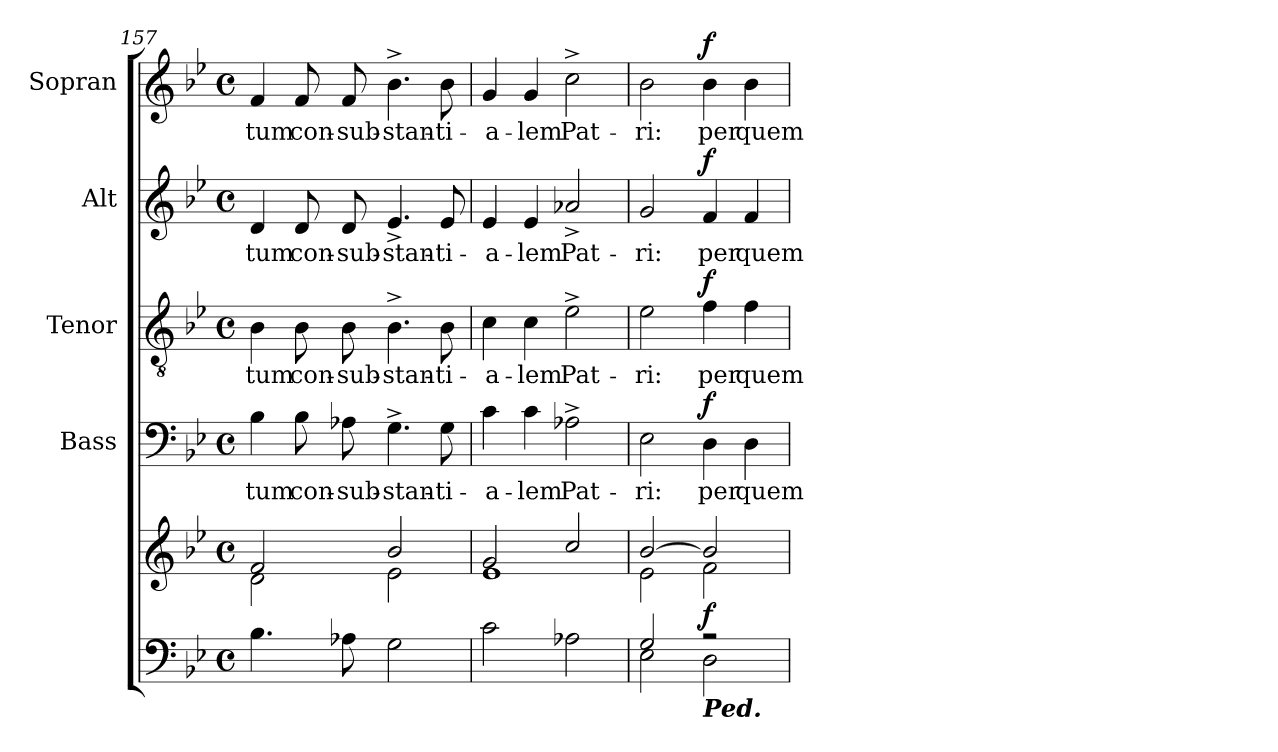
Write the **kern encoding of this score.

**kern	**kern	**dynam	**kern	**text	**dynam	**kern	**text	**dynam	**kern	**text	**dynam	**kern	**text	**dynam
*part5	*part5	*part5	*part4	*part4	*part4	*part3	*part3	*part3	*part2	*part2	*part2	*part1	*part1	*part1
*staff6	*staff5	*staff5/6	*staff4	*staff4	*staff4	*staff3	*staff3	*staff3	*staff2	*staff2	*staff2	*staff1	*staff1	*staff1
*	*	*	*I"Bass	*	*	*I"Tenor	*	*	*I"Alt	*	*	*I"Sopran	*	*
*	*	*	*I'B.	*	*	*I'T.	*	*	*I'A.	*	*	*I'S.	*	*
*clefF4	*clefG2	*	*clefF4	*	*	*clefGv2	*	*	*clefG2	*	*	*clefG2	*	*
*k[b-e-]	*k[b-e-]	*	*k[b-e-]	*	*	*k[b-e-]	*	*	*k[b-e-]	*	*	*k[b-e-]	*	*
*B-:	*B-:	*	*B-:	*	*	*B-:	*	*	*B-:	*	*	*B-:	*	*
*M4/4	*M4/4	*	*M4/4	*	*	*M4/4	*	*	*M4/4	*	*	*M4/4	*	*
*met(c)	*met(c)	*	*met(c)	*	*	*met(c)	*	*	*met(c)	*	*	*met(c)	*	*
=157	=157	=157	=157	=157	=157	=157	=157	=157	=157	=157	=157	=157	=157	=157
*	*^	*	*	*	*	*	*	*	*	*	*	*	*	*
!	!	!	!	!	!LO:LY:b	!	!	!LO:LY:b	!	!	!LO:LY:b	!	!	!LO:LY:b	!
4.B-\	2f/	2d\	.	4B-\	-tum	.	4B-\	-tum	.	4d/	-tum	.	4f/	-tum	.
!	!	!	!	!	!LO:LY:b	!	!	!LO:LY:b	!	!	!LO:LY:b	!	!	!LO:LY:b	!
.	.	.	.	8B-\	con-	.	8B-\	con-	.	8d/	con-	.	8f/	con-	.
!	!	!	!	!	!LO:LY:b	!	!	!LO:LY:b	!	!	!LO:LY:b	!	!	!LO:LY:b	!
8A-X\	.	.	.	8A-X\	-sub-	.	8B-\	-sub-	.	8d/	-sub-	.	8f/	-sub-	.
!	!	!	!	!	!LO:LY:b	!	!	!LO:LY:b	!	!	!LO:LY:b	!	!	!LO:LY:b	!
2G\	2b-/	2e-\	.	4.G^>\	-stan-	.	4.B-^>\	-stan-	.	4.e-^>/	-stan-	.	4.b-^>\	-stan-	.
!	!	!	!	!	!LO:LY:b	!	!	!LO:LY:b	!	!	!LO:LY:b	!	!	!LO:LY:b	!
.	.	.	.	8G\	-ti-	.	8B-\	-ti-	.	8e-/	-ti-	.	8b-\	-ti-	.
=158	=158	=158	=158	=158	=158	=158	=158	=158	=158	=158	=158	=158	=158	=158	=158
!	!	!	!	!	!LO:LY:b	!	!	!LO:LY:b	!	!	!LO:LY:b	!	!	!LO:LY:b	!
2c\	2g/	1e-	.	4c\	-a-	.	4c\	-a-	.	4e-/	-a-	.	4g/	-a-	.
!	!	!	!	!	!LO:LY:b	!	!	!LO:LY:b	!	!	!LO:LY:b	!	!	!LO:LY:b	!
.	.	.	.	4c\	-lem	.	4c\	-lem	.	4e-/	-lem	.	4g/	-lem	.
!	!	!	!	!	!LO:LY:b	!	!	!LO:LY:b	!	!	!LO:LY:b	!	!	!LO:LY:b	!
2A-X\	2cc/	.	.	2A-X^>\	Pat-	.	2e-^>\	Pat-	.	2a-X^>/	Pat-	.	2cc^>\	Pat-	.
!!LO:PB:g=z
=159	=159	=159	=159	=159	=159	=159	=159	=159	=159	=159	=159	=159	=159	=159	=159
*^	*	*	*	*	*	*	*	*	*	*	*	*	*	*	*
!	!	!	!	!	!	!LO:LY:b	!	!	!LO:LY:b	!	!	!LO:LY:b	!	!	!LO:LY:b	!
2G/	2E-\	[>2b-/	2e-\	.	2E-\	-ri:	.	2e-\	-ri:	.	2g/	-ri:	.	2b-\	-ri:	.
!LO:TX:b:Bi:t=Ped.	!	!	!	!	!	!	!	!	!	!	!	!	!	!	!	!
!	!	!	!	!LO:DY:b	!	!LO:LY:b	!LO:DY:a	!	!LO:LY:b	!LO:DY:a	!	!LO:LY:b	!LO:DY:a	!	!LO:LY:b	!LO:DY:a
2rA	2D\	2b-/]	2f\	f	4D\	per	f	4f\	per	f	4f/	per	f	4b-\	per	f
!	!	!	!	!	!	!LO:LY:b	!	!	!LO:LY:b	!	!	!LO:LY:b	!	!	!LO:LY:b	!
.	.	.	.	.	4D\	quem	.	4f\	quem	.	4f/	quem	.	4b-\	quem	.
*v	*v	*	*	*	*	*	*	*	*	*	*	*	*	*	*	*
*	*v	*v	*	*	*	*	*	*	*	*	*	*	*	*	*
=	=	=	=	=	=	=	=	=	=	=	=	=	=	=
*-	*-	*-	*-	*-	*-	*-	*-	*-	*-	*-	*-	*-	*-	*-
